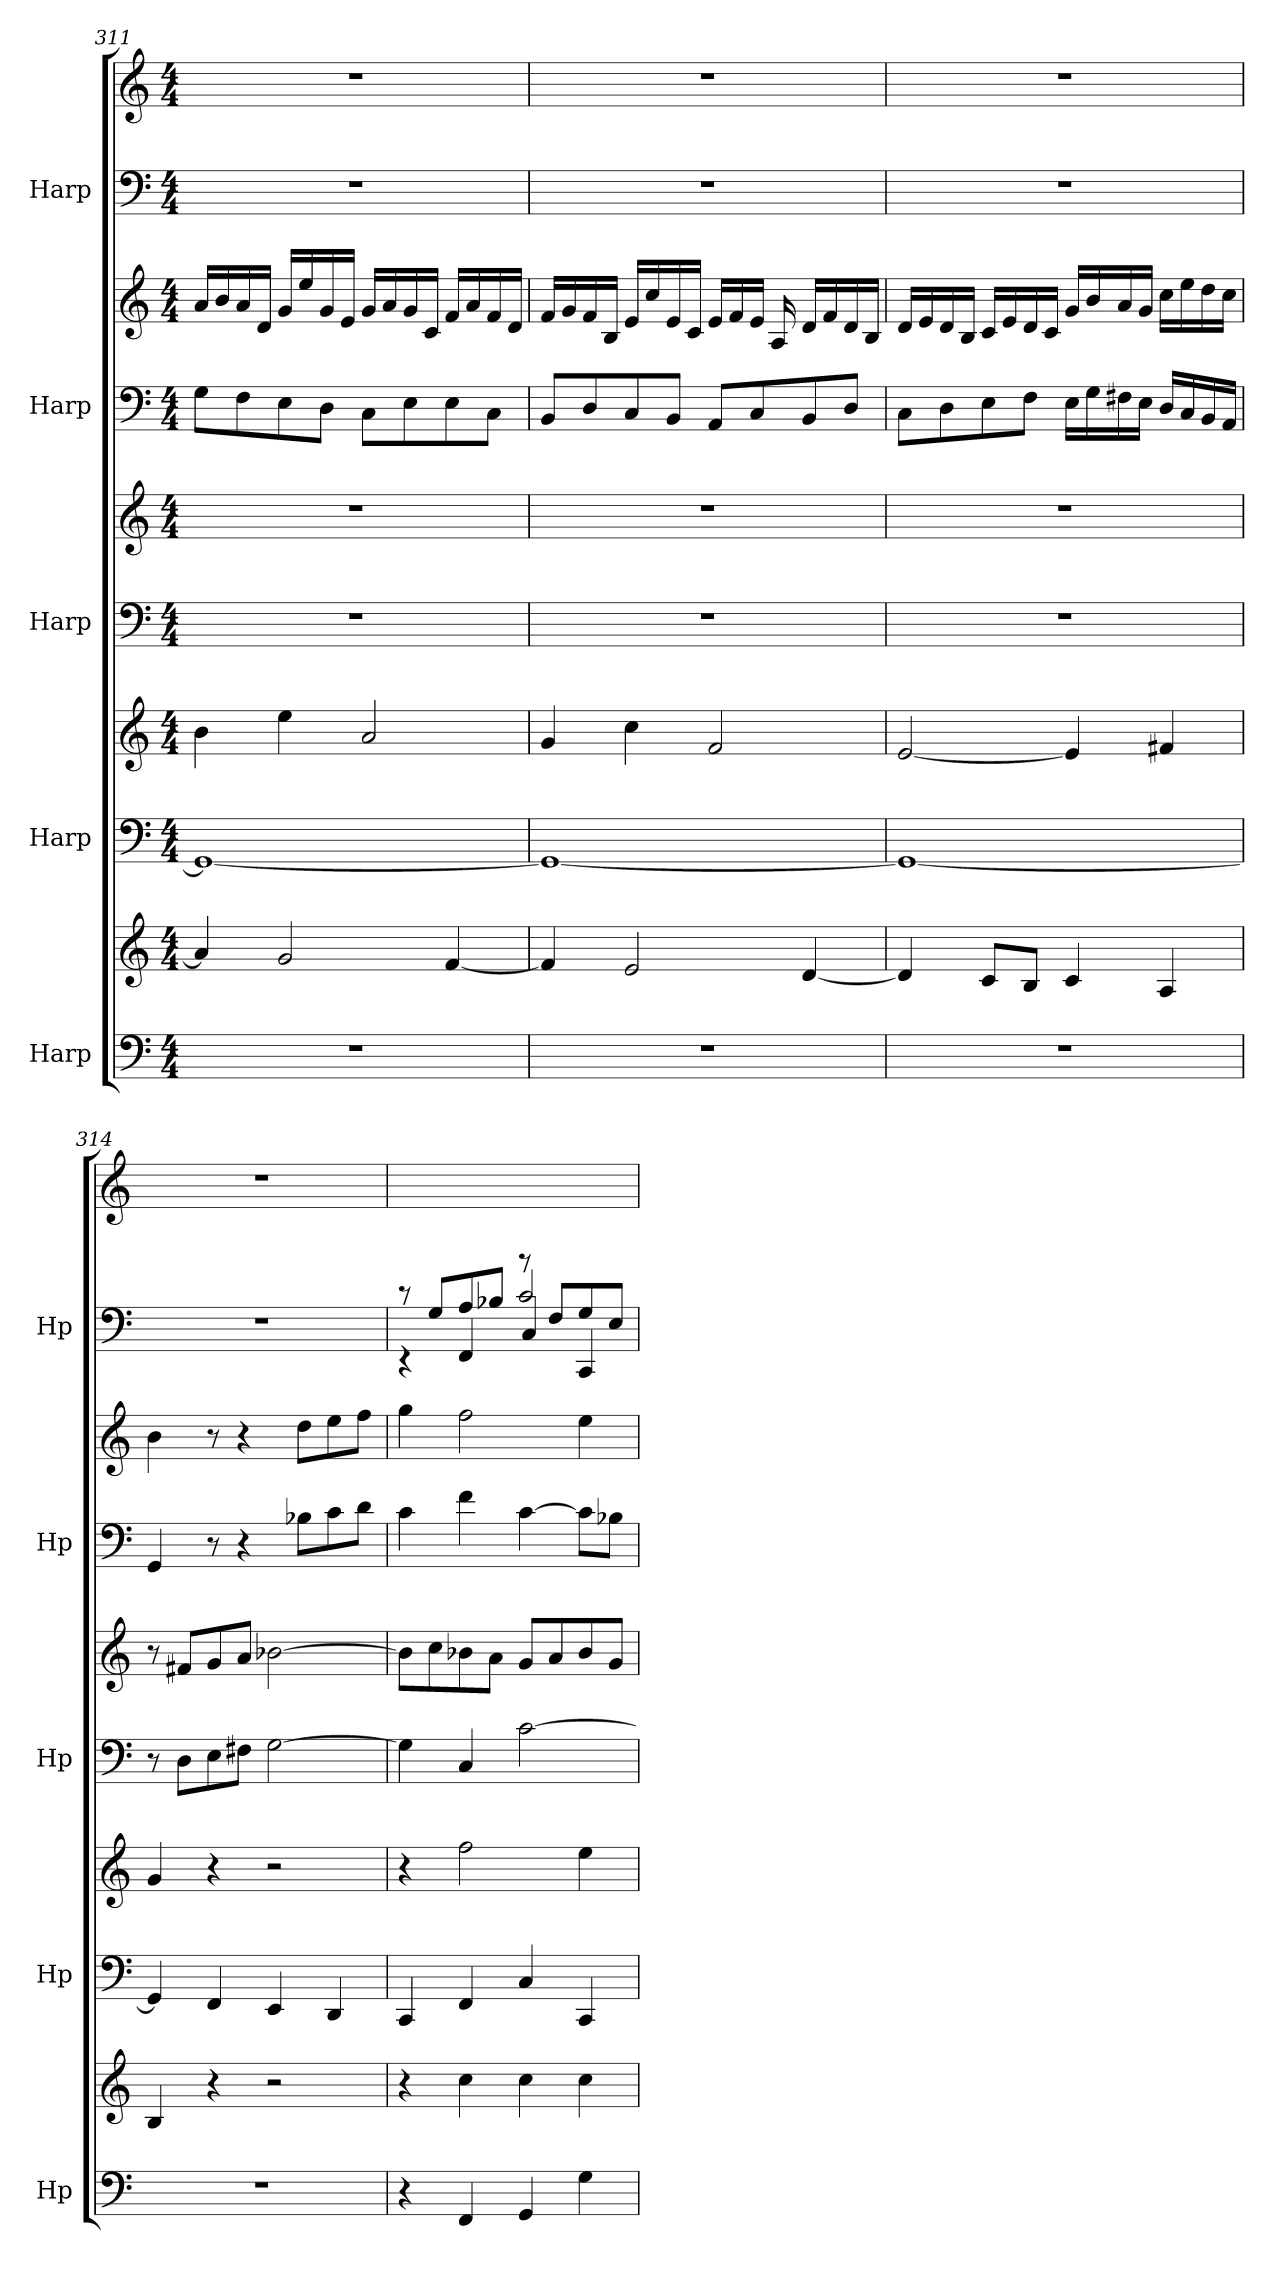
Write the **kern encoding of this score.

**kern	**kern	**kern	**kern	**kern	**kern	**kern	**kern	**kern	**kern
*part5	*part5	*part4	*part4	*part3	*part3	*part2	*part2	*part1	*part1
*staff10	*staff9	*staff8	*staff7	*staff6	*staff5	*staff4	*staff3	*staff2	*staff1
*I"Harp	*	*I"Harp	*	*I"Harp	*	*I"Harp	*	*I"Harp	*
*I'Hp	*	*I'Hp	*	*I'Hp	*	*I'Hp	*	*I'Hp	*
!!LO:PB:g=z
*clefF4	*clefG2	*clefF4	*clefG2	*clefF4	*clefG2	*clefF4	*clefG2	*clefF4	*clefG2
*k[]	*k[]	*k[]	*k[]	*k[]	*k[]	*k[]	*k[]	*k[]	*k[]
*M4/4	*M4/4	*M4/4	*M4/4	*M4/4	*M4/4	*M4/4	*M4/4	*M4/4	*M4/4
=311	=311	=311	=311	=311	=311	=311	=311	=311	=311
1r	4a/]	1GG_	4b\	1r	1r	8G\L	16a/LL	1r	1r
.	.	.	.	.	.	.	16b/	.	.
.	.	.	.	.	.	8F\	16a/	.	.
.	.	.	.	.	.	.	16d/JJ	.	.
.	2g/	.	4ee\	.	.	8E\	16g/LL	.	.
.	.	.	.	.	.	.	16ee/	.	.
.	.	.	.	.	.	8D\J	16g/	.	.
.	.	.	.	.	.	.	16e/JJ	.	.
.	.	.	2a/	.	.	8C\L	16g/LL	.	.
.	.	.	.	.	.	.	16a/	.	.
.	.	.	.	.	.	8E\	16g/	.	.
.	.	.	.	.	.	.	16c/JJ	.	.
.	[4f/	.	.	.	.	8E\	16f/LL	.	.
.	.	.	.	.	.	.	16a/	.	.
.	.	.	.	.	.	8C\J	16f/	.	.
.	.	.	.	.	.	.	16d/JJ	.	.
=312	=312	=312	=312	=312	=312	=312	=312	=312	=312
1r	4f/]	1GG_	4g/	1r	1r	8BB/L	16f/LL	1r	1r
.	.	.	.	.	.	.	16g/	.	.
.	.	.	.	.	.	8D/	16f/	.	.
.	.	.	.	.	.	.	16B/JJ	.	.
.	2e/	.	4cc\	.	.	8C/	16e/LL	.	.
.	.	.	.	.	.	.	16cc/	.	.
.	.	.	.	.	.	8BB/J	16e/	.	.
.	.	.	.	.	.	.	16c/JJ	.	.
.	.	.	2f/	.	.	8AA/L	16e/LL	.	.
.	.	.	.	.	.	.	16f/	.	.
.	.	.	.	.	.	8C/	16e/JJ	.	.
.	.	.	.	.	.	.	16A/	.	.
.	[4d/	.	.	.	.	8BB/	16d/LL	.	.
.	.	.	.	.	.	.	16f/	.	.
.	.	.	.	.	.	8D/J	16d/	.	.
.	.	.	.	.	.	.	16B/JJ	.	.
!!LO:PB:g=z
=313	=313	=313	=313	=313	=313	=313	=313	=313	=313
1r	4d/]	1GG_	[2e/	1r	1r	8C\L	16d/LL	1r	1r
.	.	.	.	.	.	.	16e/	.	.
.	.	.	.	.	.	8D\	16d/	.	.
.	.	.	.	.	.	.	16B/JJ	.	.
.	8c/L	.	.	.	.	8E\	16c/LL	.	.
.	.	.	.	.	.	.	16e/	.	.
.	8B/J	.	.	.	.	8F\J	16d/	.	.
.	.	.	.	.	.	.	16c/JJ	.	.
.	4c/	.	4e/]	.	.	16E\LL	16g/LL	.	.
.	.	.	.	.	.	16G\	16b/	.	.
.	.	.	.	.	.	16F#X\	16a/	.	.
.	.	.	.	.	.	16E\JJ	16g/JJ	.	.
.	4A/	.	4f#X/	.	.	16D/LL	16cc\LL	.	.
.	.	.	.	.	.	16C/	16ee\	.	.
.	.	.	.	.	.	16BB/	16dd\	.	.
.	.	.	.	.	.	16AA/JJ	16cc\JJ	.	.
=314	=314	=314	=314	=314	=314	=314	=314	=314	=314
1r	4B/	4GG/]	4g/	8r	8r	4GG/	4b\	1r	1r
.	.	.	.	8D\L	8f#X/L	.	.	.	.
.	4r	4FF/	4r	8E\	8g/	8r	8r	.	.
.	.	.	.	8F#X\J	8a/J	4r	4r	.	.
.	2r	4EE/	2r	[2G\	[2b-X\	.	.	.	.
.	.	.	.	.	.	8B-X\L	8dd\L	.	.
.	.	4DD/	.	.	.	8c\	8ee\	.	.
.	.	.	.	.	.	8d\J	8ff\J	.	.
=315	=315	=315	=315	=315	=315	=315	=315	=315	=315
*	*	*	*	*	*	*	*	*^	*^
*	*	*	*	*	*	*	*	*	*^	*	*
4r	4r	4CC/	4r	4G\]	8b-\L]	4c\	4gg\	8ryy	8ryy	4rEE	8rCC	2ryy
.	.	.	.	.	8cc\	.	.	8G/L	8ryy@	.	4.ryy	.
4FF/	4cc\	4FF/	2ff\	4C/	8b-X\	4f\	2ff\	8A/	8ryy@	4FF/	.	.
.	.	.	.	.	8a\J	.	.	8B-X/J	8ryy@	.	.	.
4GG/	4cc\	4C/	.	[2c\	8g/L	[4c\	.	2c/	8ryy@	4C/	2ryy	8rBB
.	.	.	.	.	8a/	.	.	.	8F/L	.	.	4.ryy
4G\	4cc\	4CC/	4ee\	.	8b-/	8c\L]	4ee\	.	8G/	4CC/	.	.
.	.	.	.	.	8g/J	8B-X\J	.	.	8E/J	.	.	.
*	*	*	*	*	*	*	*	*v	*v	*v	*	*
*	*	*	*	*	*	*	*	*	*v	*v
=	=	=	=	=	=	=	=	=	=
*-	*-	*-	*-	*-	*-	*-	*-	*-	*-
